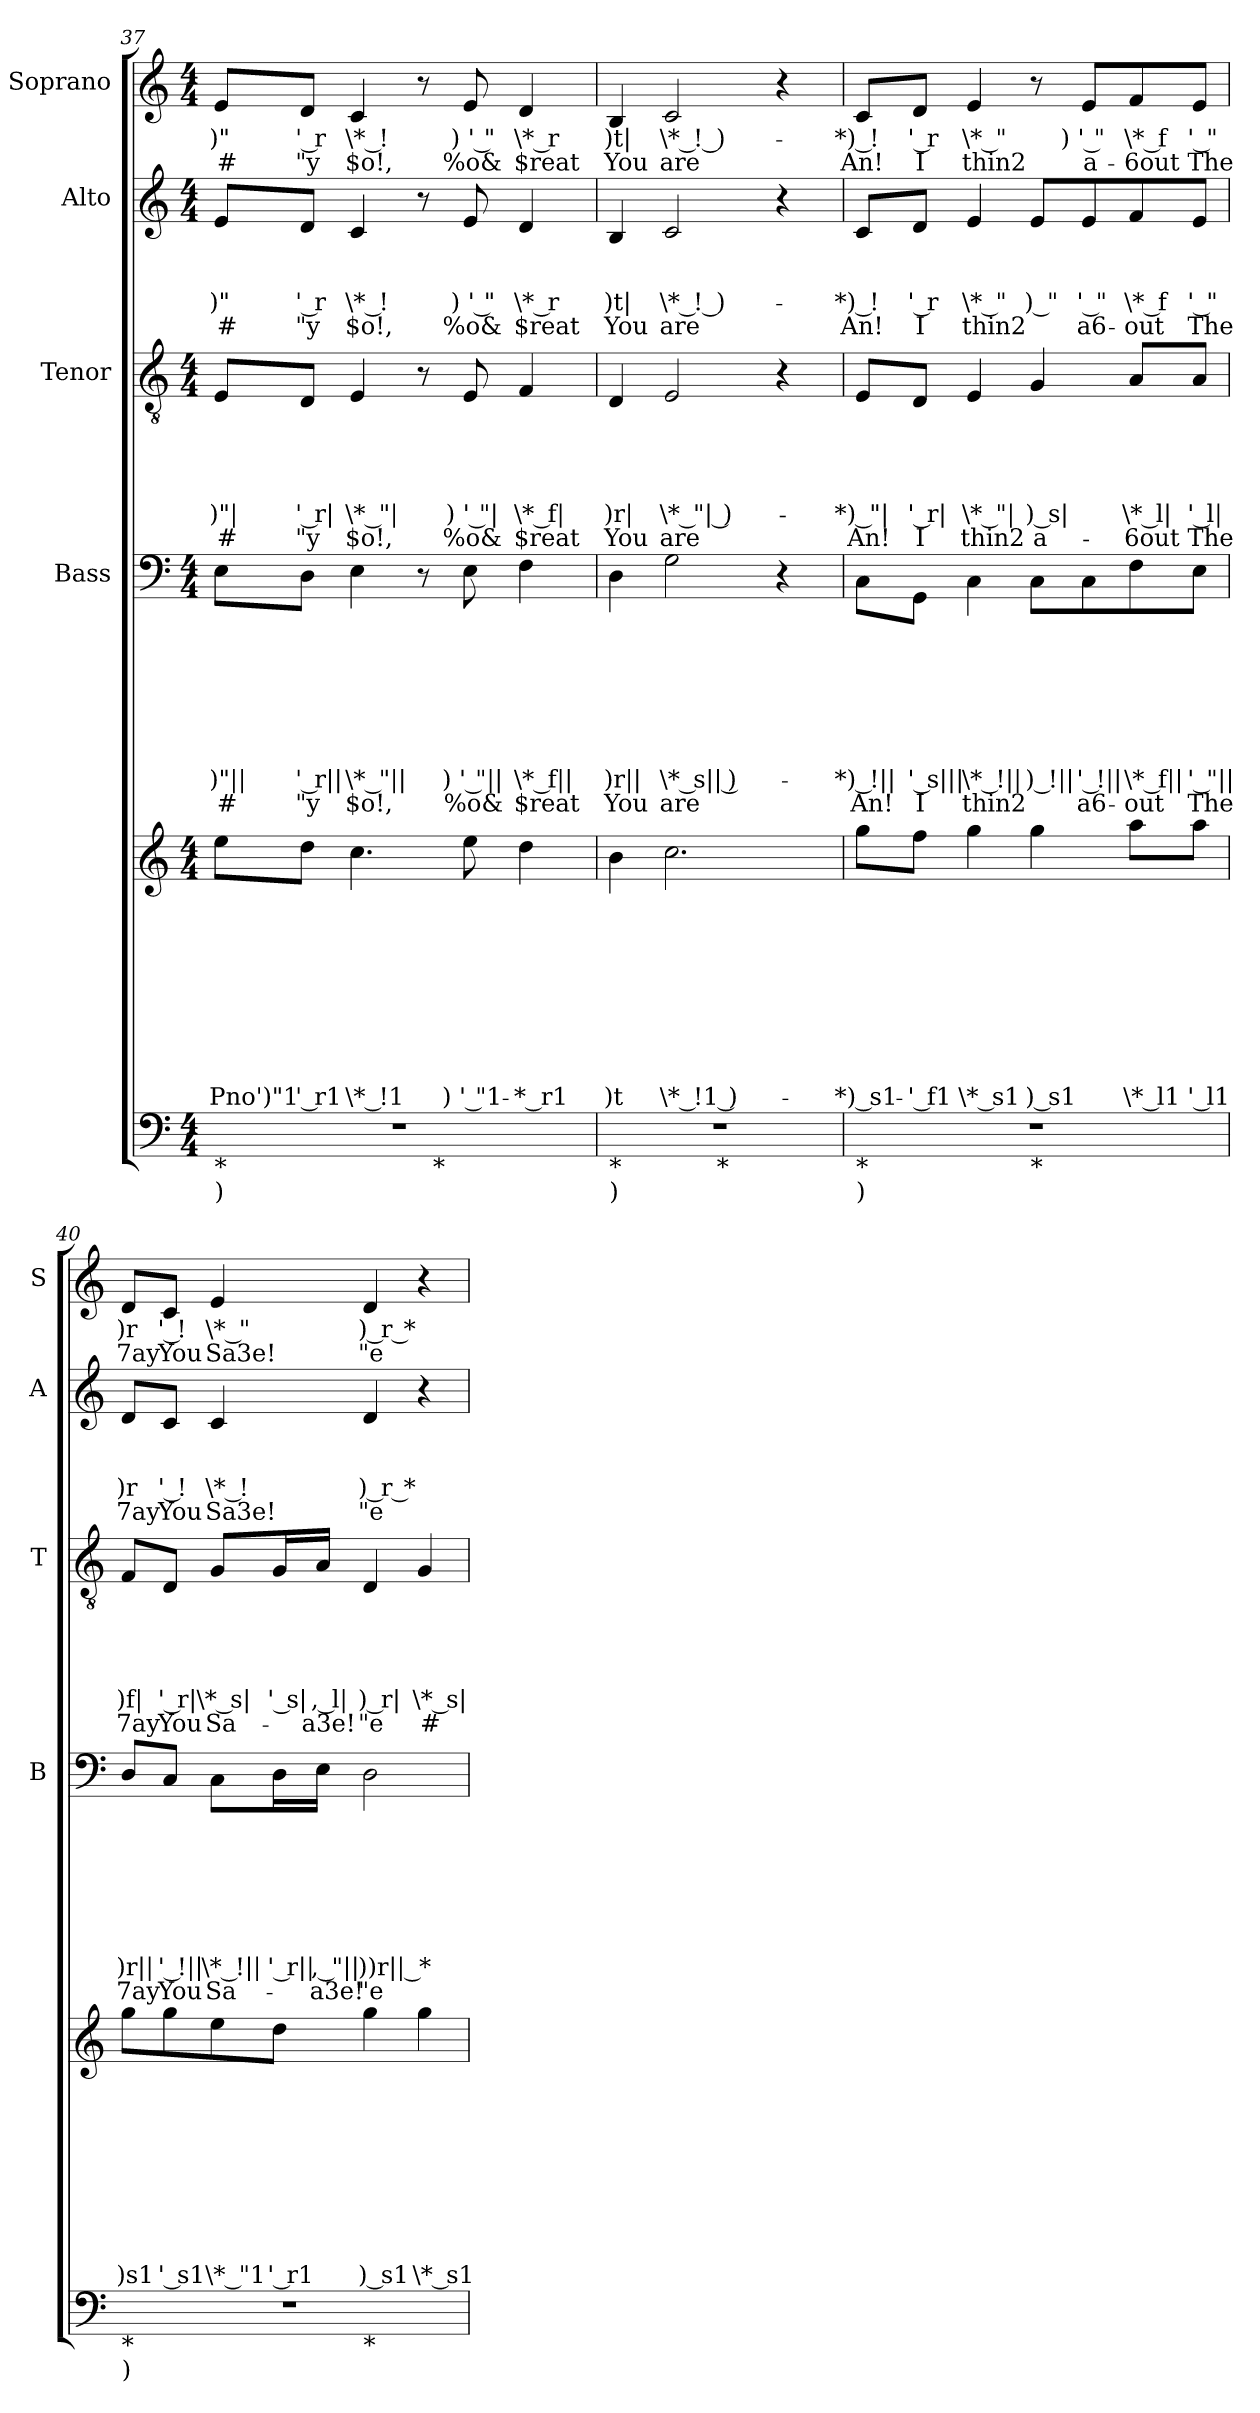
**kern	**kern	**text	**text	**text	**text	**text	**text	**text	**text	**text	**kern	**text	**text	**text	**text	**text	**text	**text	**text	**kern	**text	**text	**text	**text	**text	**text	**kern	**text	**text	**text	**text	**kern	**text	**text
*part5	*part5	*part5	*part5	*part5	*part5	*part5	*part5	*part5	*part5	*part5	*part4	*part4	*part4	*part4	*part4	*part4	*part4	*part4	*part4	*part3	*part3	*part3	*part3	*part3	*part3	*part3	*part2	*part2	*part2	*part2	*part2	*part1	*part1	*part1
*staff6	*staff5	*staff5	*staff5	*staff5	*staff5	*staff5	*staff5	*staff5	*staff5	*staff5	*staff4	*staff4	*staff4	*staff4	*staff4	*staff4	*staff4	*staff4	*staff4	*staff3	*staff3	*staff3	*staff3	*staff3	*staff3	*staff3	*staff2	*staff2	*staff2	*staff2	*staff2	*staff1	*staff1	*staff1
*	*	*	*	*	*	*	*	*	*	*	*I"Bass	*	*	*	*	*	*	*	*	*I"Tenor	*	*	*	*	*	*	*I"Alto	*	*	*	*	*I"Soprano	*	*
*	*	*	*	*	*	*	*	*	*	*	*I'B	*	*	*	*	*	*	*	*	*I'T	*	*	*	*	*	*	*I'A	*	*	*	*	*I'S	*	*
!!LO:PB:g=z
*clefF4	*clefG2	*	*	*	*	*	*	*	*	*	*clefF4	*	*	*	*	*	*	*	*	*clefGv2	*	*	*	*	*	*	*clefG2	*	*	*	*	*clefG2	*	*
*k[]	*k[]	*	*	*	*	*	*	*	*	*	*k[]	*	*	*	*	*	*	*	*	*k[]	*	*	*	*	*	*	*k[]	*	*	*	*	*k[]	*	*
*C:	*C:	*	*	*	*	*	*	*	*	*	*C:	*	*	*	*	*	*	*	*	*C:	*	*	*	*	*	*	*C:	*	*	*	*	*C:	*	*
*M4/4	*M4/4	*	*	*	*	*	*	*	*	*	*M4/4	*	*	*	*	*	*	*	*	*M4/4	*	*	*	*	*	*	*M4/4	*	*	*	*	*M4/4	*	*
=37	=37	=37	=37	=37	=37	=37	=37	=37	=37	=37	=37	=37	=37	=37	=37	=37	=37	=37	=37	=37	=37	=37	=37	=37	=37	=37	=37	=37	=37	=37	=37	=37	=37	=37
*^	*	*	*	*	*	*	*	*	*	*	*	*	*	*	*	*	*	*	*	*	*	*	*	*	*	*	*	*	*	*	*	*	*	*
!LO:TX:b:t=*	!	!	!	!	!	!	!	!	!	!	!	!	!	!	!	!	!	!	!	!	!	!	!	!	!	!	!	!	!	!	!	!	!	!	!
!LO:TX:b:t=)	!	!	!	!	!	!	!	!	!	!	!	!	!	!	!	!	!	!	!	!	!	!	!	!	!	!	!	!	!	!	!	!	!	!	!
!	!	!	!	!	!	!	!	!	!	!	!LO:LY:b:rj	!	!	!	!	!	!	!	!LO:LY:b:rj	!LO:LY:b:rj	!	!	!	!	!	!LO:LY:b:rj	!LO:LY:b:rj	!	!	!	!LO:LY:b:rj	!LO:LY:b:rj	!	!LO:LY:b:rj	!LO:LY:b:rj
*	*^	*^	*	*	*	*	*	*	*	*	*	*	*	*	*	*	*	*	*	*	*	*	*	*	*	*	*	*	*	*	*	*	*	*	*
4ryy	1r	2ryy	8ee\L	8..ryy	.	.	.	.	.	.	.	.	-Pno')"1	8E\L	.	.	.	.	.	.	-)"||	#	8E/L	.	.	.	.	)"|	#	8e/L	.	.	)"	#	8e/L	)"	#
!	!	!	!	!	!	!	!	!	!	!	!	!	!LO:LY:b:rj	!	!	!	!	!	!	!	!LO:LY:b:rj	!LO:LY:b:rj	!	!	!	!	!	!LO:LY:b:rj	!LO:LY:b:rj	!	!	!	!LO:LY:b:rj	!LO:LY:b:rj	!	!LO:LY:b:rj	!LO:LY:b:rj
.	.	.	8dd\J	.	.	.	.	.	.	.	.	.	' r1	8D\J	.	.	.	.	.	.	' r||	"y	8D/J	.	.	.	.	' r|	"y	8d/J	.	.	' r	"y	8d/J	' r	"y
.	.	.	.	2ryy	.	.	.	.	.	.	.	.	.	.	.	.	.	.	.	.	.	.	.	.	.	.	.	.	.	.	.	.	.	.	.	.	.
!	!	!	!	!	!	!	!	!	!	!	!	!	!LO:LY:b:rj	!	!	!	!	!	!	!	!LO:LY:b:rj	!LO:LY:b:rj	!	!	!	!	!	!LO:LY:b:rj	!LO:LY:b:rj	!	!	!	!LO:LY:b:rj	!LO:LY:b:rj	!	!LO:LY:b:rj	!LO:LY:b:rj
32ryy	.	.	4.cc\	.	.	.	.	.	.	.	.	.	\* !1	4E\	.	.	.	.	.	.	\* "||	$o!,	4E/	.	.	.	.	\* "|	$o!,	4c/	.	.	\* !	$o!,	4c/	\* !	$o!,
2ryy	.	.	.	.	.	.	.	.	.	.	.	.	.	.	.	.	.	.	.	.	.	.	.	.	.	.	.	.	.	.	.	.	.	.	.	.	.
.	.	32ryy	.	.	.	.	.	.	.	.	.	.	.	8r	.	.	.	.	.	.	.	.	8r	.	.	.	.	.	.	8r	.	.	.	.	8r	.	.
!	!	!LO:TX:b:t=*	!	!	!	!	!	!	!	!	!	!	!	!	!	!	!	!	!	!	!	!	!	!	!	!	!	!	!	!	!	!	!	!	!	!	!
.	.	4...ryy	.	.	.	.	.	.	.	.	.	.	.	.	.	.	.	.	.	.	.	.	.	.	.	.	.	.	.	.	.	.	.	.	.	.	.
!	!	!	!	!	!	!	!	!	!	!	!	!	!LO:LY:b:rj	!	!	!	!	!	!	!	!LO:LY:b:rj	!LO:LY:b:rj	!	!	!	!	!	!LO:LY:b:rj	!LO:LY:b:rj	!	!	!	!LO:LY:b:rj	!LO:LY:b:rj	!	!LO:LY:b:rj	!LO:LY:b:rj
.	.	.	8ee\	.	.	.	.	.	.	.	.	.	) ' "1-	8E\	.	.	.	.	.	.	) ' "||	%o&	8E/	.	.	.	.	) ' "|	%o&	8e/	.	.	) ' "	%o&	8e/	) ' "	%o&
.	.	.	.	4ryy	.	.	.	.	.	.	.	.	.	.	.	.	.	.	.	.	.	.	.	.	.	.	.	.	.	.	.	.	.	.	.	.	.
!	!	!	!	!	!	!	!	!	!	!	!	!	!LO:LY:b:rj	!	!	!	!	!	!	!	!LO:LY:b:rj	!LO:LY:b:rj	!	!	!	!	!	!LO:LY:b:rj	!LO:LY:b:rj	!	!	!	!LO:LY:b:rj	!LO:LY:b:rj	!	!LO:LY:b:rj	!LO:LY:b:rj
.	.	.	4dd\	.	.	.	.	.	.	.	.	.	-* r1	4F\	.	.	.	.	.	.	\* f||	$reat	4F/	.	.	.	.	\* f|	$reat	4d/	.	.	\* r	$reat	4d/	\* r	$reat
8..ryy	.	.	.	.	.	.	.	.	.	.	.	.	.	.	.	.	.	.	.	.	.	.	.	.	.	.	.	.	.	.	.	.	.	.	.	.	.
.	.	.	.	32ryy	.	.	.	.	.	.	.	.	.	.	.	.	.	.	.	.	.	.	.	.	.	.	.	.	.	.	.	.	.	.	.	.	.
=38	=38	=38	=38	=38	=38	=38	=38	=38	=38	=38	=38	=38	=38	=38	=38	=38	=38	=38	=38	=38	=38	=38	=38	=38	=38	=38	=38	=38	=38	=38	=38	=38	=38	=38	=38	=38	=38
!LO:TX:b:t=*	!	!	!	!	!	!	!	!	!	!	!	!	!	!	!	!	!	!	!	!	!	!	!	!	!	!	!	!	!	!	!	!	!	!	!	!	!
!LO:TX:b:t=)	!	!	!	!	!	!	!	!	!	!	!	!	!	!	!	!	!	!	!	!	!	!	!	!	!	!	!	!	!	!	!	!	!	!	!	!	!
!	!	!	!	!	!	!	!	!	!	!	!	!	!LO:LY:b:rj	!	!	!	!	!	!	!	!LO:LY:b:rj	!LO:LY:b:rj	!	!	!	!	!	!LO:LY:b:rj	!LO:LY:b:rj	!	!	!	!LO:LY:b:rj	!LO:LY:b:rj	!	!LO:LY:b:rj	!LO:LY:b:rj
4ryy	1r	4...ryy	4b\	4ryy	.	.	.	.	.	.	.	.	)t	4D\	.	.	.	.	.	.	)r||	You	4D/	.	.	.	.	)r|	You	4B/	.	.	)t|	You	4B/	)t|	You
!	!	!	!	!	!	!	!	!	!	!	!	!	!LO:LY:b:rj	!	!	!	!	!	!	!	!LO:LY:b:rj	!LO:LY:b:rj	!	!	!	!	!	!LO:LY:b:rj	!LO:LY:b:rj	!	!	!	!LO:LY:b:rj	!LO:LY:b:rj	!	!LO:LY:b:rj	!LO:LY:b:rj
2.ryy	.	.	2.cc\	2.ryy	.	.	.	.	.	.	.	.	\* !1 )-	2G\	.	.	.	.	.	.	\* s|| )-	are	2E/	.	.	.	.	\* "| )-	are	2c/	.	.	\* ! )-	are	2c/	\* ! )-	are
!	!	!LO:TX:b:t=*	!	!	!	!	!	!	!	!	!	!	!	!	!	!	!	!	!	!	!	!	!	!	!	!	!	!	!	!	!	!	!	!	!	!	!
.	.	2ryy	.	.	.	.	.	.	.	.	.	.	.	.	.	.	.	.	.	.	.	.	.	.	.	.	.	.	.	.	.	.	.	.	.	.	.
.	.	.	.	.	.	.	.	.	.	.	.	.	.	4r	.	.	.	.	.	.	.	.	4r	.	.	.	.	.	.	4r	.	.	.	.	4r	.	.
.	.	32ryy	.	.	.	.	.	.	.	.	.	.	.	.	.	.	.	.	.	.	.	.	.	.	.	.	.	.	.	.	.	.	.	.	.	.	.
=39	=39	=39	=39	=39	=39	=39	=39	=39	=39	=39	=39	=39	=39	=39	=39	=39	=39	=39	=39	=39	=39	=39	=39	=39	=39	=39	=39	=39	=39	=39	=39	=39	=39	=39	=39	=39	=39
!LO:TX:b:t=*	!	!	!	!	!	!	!	!	!	!	!	!	!	!	!	!	!	!	!	!	!	!	!	!	!	!	!	!	!	!	!	!	!	!	!	!	!
!LO:TX:b:t=)	!	!	!	!	!	!	!	!	!	!	!	!	!	!	!	!	!	!	!	!	!	!	!	!	!	!	!	!	!	!	!	!	!	!	!	!	!
!	!	!	!	!	!	!	!	!	!	!	!	!	!LO:LY:b:rj	!	!	!	!	!	!	!	!LO:LY:b:rj	!LO:LY:b:rj	!	!	!	!	!	!LO:LY:b:rj	!LO:LY:b:rj	!	!	!	!LO:LY:b:rj	!LO:LY:b:rj	!	!LO:LY:b:rj	!LO:LY:b:rj
4ryy	1r	2ryy	8gg\L	4ryy	.	.	.	.	.	.	.	.	-*) s1-	8C\L	.	.	.	.	.	.	-*) !||	An!	8E/L	.	.	.	.	-*) "|	An!	8c/L	.	.	-*) !	An!	8c/L	-*) !	An!
!	!	!	!	!	!	!	!	!	!	!	!	!	!LO:LY:b:rj	!	!	!	!	!	!	!	!LO:LY:b:rj	!LO:LY:b:rj	!	!	!	!	!	!LO:LY:b:rj	!LO:LY:b:rj	!	!	!	!LO:LY:b:rj	!LO:LY:b:rj	!	!LO:LY:b:rj	!LO:LY:b:rj
.	.	.	8ff\J	.	.	.	.	.	.	.	.	.	-' f1	8GG\J	.	.	.	.	.	.	' s|||	I	8D/J	.	.	.	.	' r|	I	8d/J	.	.	' r	I	8d/J	' r	I
!	!	!	!	!	!	!	!	!	!	!	!	!	!LO:LY:b:rj	!	!	!	!	!	!	!	!LO:LY:b:rj	!LO:LY:b:rj	!	!	!	!	!	!LO:LY:b:rj	!LO:LY:b:rj	!	!	!	!LO:LY:b:rj	!LO:LY:b:rj	!	!LO:LY:b:rj	!LO:LY:b:rj
2.ryy	.	.	4gg\	2.ryy	.	.	.	.	.	.	.	.	\* s1	4C\	.	.	.	.	.	.	\* !||	thin2	4E/	.	.	.	.	\* "|	thin2	4e/	.	.	\* "	thin2	4e/	\* "	thin2
!	!	!LO:TX:b:t=*	!	!	!	!	!	!	!	!	!	!	!	!	!	!	!	!	!	!	!	!	!	!	!	!	!	!	!	!	!	!	!	!	!	!	!
!	!	!	!	!	!	!	!	!	!	!	!	!	!LO:LY:b:rj	!	!	!	!	!	!	!	!LO:LY:b:rj	!	!	!	!	!	!	!LO:LY:b:rj	!LO:LY:b:rj	!	!	!	!LO:LY:b:rj	!	!	!	!
.	.	2ryy	4gg\	.	.	.	.	.	.	.	.	.	) s1	8C\L	.	.	.	.	.	.	) !||	.	4G/	.	.	.	.	) s|	a-	8e/L	.	.	) "	.	8r	.	.
!	!	!	!	!	!	!	!	!	!	!	!	!	!	!	!	!	!	!	!	!	!LO:LY:b:rj	!LO:LY:b:rj	!	!	!	!	!	!	!	!	!	!	!LO:LY:b:rj	!LO:LY:b:rj	!	!LO:LY:b:rj	!LO:LY:b:rj
.	.	.	.	.	.	.	.	.	.	.	.	.	.	8C\	.	.	.	.	.	.	' !||	a6-	.	.	.	.	.	.	.	8e/	.	.	' "	a6-	8e/L	) ' "	a-
!	!	!	!	!	!	!	!	!	!	!	!	!	!LO:LY:b:rj	!	!	!	!	!	!	!	!LO:LY:b:rj	!LO:LY:b:rj	!	!	!	!	!	!LO:LY:b:rj	!LO:LY:b:rj	!	!	!	!LO:LY:b:rj	!LO:LY:b:rj	!	!LO:LY:b:rj	!LO:LY:b:rj
.	.	.	8aa\L	.	.	.	.	.	.	.	.	.	\* l1	8F\	.	.	.	.	.	.	\* f||	-out	8A/L	.	.	.	.	\* l|	-6out	8f/	.	.	\* f	-out	8f/	\* f	-6out
!	!	!	!	!	!	!	!	!	!	!	!	!	!LO:LY:b:rj	!	!	!	!	!	!	!	!LO:LY:b:rj	!LO:LY:b:rj	!	!	!	!	!	!LO:LY:b:rj	!LO:LY:b:rj	!	!	!	!LO:LY:b:rj	!LO:LY:b:rj	!	!LO:LY:b:rj	!LO:LY:b:rj
.	.	.	8aa\J	.	.	.	.	.	.	.	.	.	' l1	8E\J	.	.	.	.	.	.	' "||	The	8A/J	.	.	.	.	' l|	The	8e/J	.	.	' "	The	8e/J	' "	The
=40	=40	=40	=40	=40	=40	=40	=40	=40	=40	=40	=40	=40	=40	=40	=40	=40	=40	=40	=40	=40	=40	=40	=40	=40	=40	=40	=40	=40	=40	=40	=40	=40	=40	=40	=40	=40	=40
!LO:TX:b:t=*	!	!	!	!	!	!	!	!	!	!	!	!	!	!	!	!	!	!	!	!	!	!	!	!	!	!	!	!	!	!	!	!	!	!	!	!	!
!LO:TX:b:t=)	!	!	!	!	!	!	!	!	!	!	!	!	!	!	!	!	!	!	!	!	!	!	!	!	!	!	!	!	!	!	!	!	!	!	!	!	!
!	!	!	!	!	!	!	!	!	!	!	!	!	!LO:LY:b:rj	!	!	!	!	!	!	!	!LO:LY:b:rj	!LO:LY:b:rj	!	!	!	!	!	!LO:LY:b:rj	!LO:LY:b:rj	!	!	!	!LO:LY:b:rj	!LO:LY:b:rj	!	!LO:LY:b:rj	!LO:LY:b:rj
4ryy	1r	2ryy	8gg\L	4ryy	.	.	.	.	.	.	.	.	)s1	8D/L	.	.	.	.	.	.	)r||	7ay	8F/L	.	.	.	.	)f|	7ay	8d/L	.	.	)r	7ay	8d/L	)r	7ay
!	!	!	!	!	!	!	!	!	!	!	!	!	!LO:LY:b:rj	!	!	!	!	!	!	!	!LO:LY:b:rj	!LO:LY:b:rj	!	!	!	!	!	!LO:LY:b:rj	!LO:LY:b:rj	!	!	!	!LO:LY:b:rj	!LO:LY:b:rj	!	!LO:LY:b:rj	!LO:LY:b:rj
.	.	.	8gg\	.	.	.	.	.	.	.	.	.	' s1	8C/J	.	.	.	.	.	.	' !||	You	8D/J	.	.	.	.	' r|	You	8c/J	.	.	' !	You	8c/J	' !	You
!	!	!	!	!	!	!	!	!	!	!	!	!	!LO:LY:b:rj	!	!	!	!	!	!	!	!LO:LY:b:rj	!LO:LY:b:rj	!	!	!	!	!	!LO:LY:b:rj	!LO:LY:b:rj	!	!	!	!LO:LY:b:rj	!LO:LY:b:rj	!	!LO:LY:b:rj	!LO:LY:b:rj
2.ryy	.	.	8ee\	2.ryy	.	.	.	.	.	.	.	.	\* "1	8C\L	.	.	.	.	.	.	\* !||	Sa-	8G/L	.	.	.	.	\* s|	Sa-	4c/	.	.	\* !	Sa3e!	4e/	\* "	Sa3e!
!	!	!	!	!	!	!	!	!	!	!	!	!	!LO:LY:b:rj	!	!	!	!	!	!	!	!LO:LY:b:rj	!	!	!	!	!	!	!LO:LY:b:rj	!	!	!	!	!	!	!	!	!
.	.	.	8dd\J	.	.	.	.	.	.	.	.	.	' r1	16D\L	.	.	.	.	.	.	' r||	.	16G/L	.	.	.	.	' s|	.	.	.	.	.	.	.	.	.
!	!	!	!	!	!	!	!	!	!	!	!	!	!	!	!	!	!	!	!	!	!LO:LY:b:rj	!LO:LY:b:rj	!	!	!	!	!	!LO:LY:b:rj	!LO:LY:b:rj	!	!	!	!	!	!	!	!
.	.	.	.	.	.	.	.	.	.	.	.	.	.	16E\JJ	.	.	.	.	.	.	, "||	-a3e!	16A/JJ	.	.	.	.	, l|	-a3e!	.	.	.	.	.	.	.	.
!	!	!LO:TX:b:t=*	!	!	!	!	!	!	!	!	!	!	!	!	!	!	!	!	!	!	!	!	!	!	!	!	!	!	!	!	!	!	!	!	!	!	!
!	!	!	!	!	!	!	!	!	!	!	!	!	!LO:LY:b:rj	!	!	!	!	!	!	!	!LO:LY:b:rj	!LO:LY:b:rj	!	!	!	!	!	!LO:LY:b:rj	!LO:LY:b:rj	!	!	!	!LO:LY:b:rj	!LO:LY:b:rj	!	!LO:LY:b:rj	!LO:LY:b:rj
.	.	2ryy	4gg\	.	.	.	.	.	.	.	.	.	) s1	2D\	.	.	.	.	.	.	))­r|| *-	"e	4D/	.	.	.	.	) ­r|	"e	4d/	.	.	) r *	"e	4d/	) r *	"e
!	!	!	!	!	!	!	!	!	!	!	!	!	!LO:LY:b:rj	!	!	!	!	!	!	!	!	!	!	!	!	!	!	!LO:LY:b:rj	!LO:LY:b:rj	!	!	!	!	!	!	!	!
.	.	.	4gg\	.	.	.	.	.	.	.	.	.	\* s1	.	.	.	.	.	.	.	.	.	4G/	.	.	.	.	\* s|	#	4r	.	.	.	.	4r	.	.
*v	*v	*v	*	*	*	*	*	*	*	*	*	*	*	*	*	*	*	*	*	*	*	*	*	*	*	*	*	*	*	*	*	*	*	*	*	*	*
*	*v	*v	*	*	*	*	*	*	*	*	*	*	*	*	*	*	*	*	*	*	*	*	*	*	*	*	*	*	*	*	*	*	*	*	*
=	=	=	=	=	=	=	=	=	=	=	=	=	=	=	=	=	=	=	=	=	=	=	=	=	=	=	=	=	=	=	=	=	=	=
*-	*-	*-	*-	*-	*-	*-	*-	*-	*-	*-	*-	*-	*-	*-	*-	*-	*-	*-	*-	*-	*-	*-	*-	*-	*-	*-	*-	*-	*-	*-	*-	*-	*-	*-
